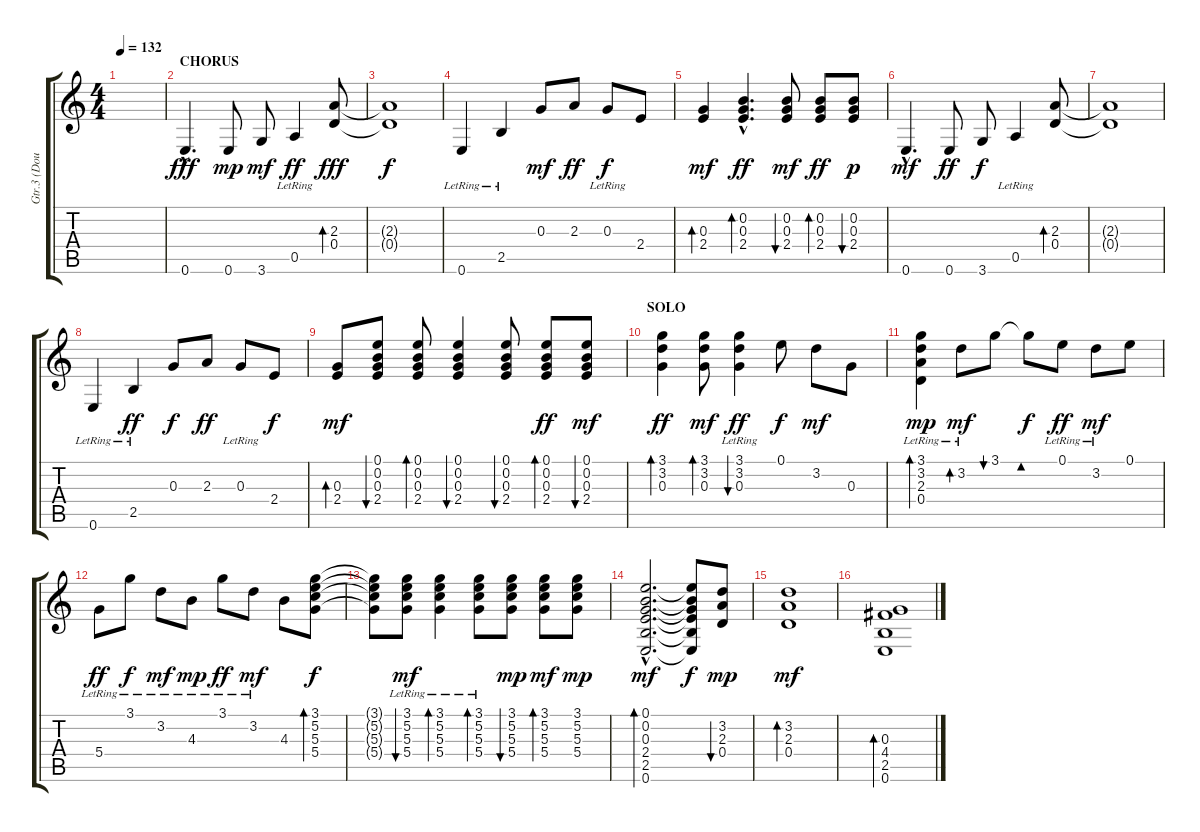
\track ("Gtr.3 (Doubled)" "Gtr.3 (Dou") {instrument electricguitarclean}
\staff {score tabs}
\tuning (E4 B3 G3 D3 A2 E2) {hide}
\ts (4 4)
\tempo 132
\clef g2
\ks c
|
\section ("" "CHORUS")
0.6{hac}.4{d dy fff} 0.6.8{dy mp} 3.6.8{dy mf} 0.5{lr}.4{dy ff} (2.3 0.4).8{bd 60 dy fff} |
(2.3{t} 0.4{t}).1{dy f} |
0.6{lr}.4 2.5{lr}.4 0.3.8{dy mf} 2.3.8{dy ff} 0.3{lr}.8{dy f} 2.4.8 |
(0.3 2.4).4{bd 120 dy mf} (0.2{hac} 0.3{hac} 2.4{hac}).4{d bd 60 dy ff} (0.2 0.3 2.4).8{bu 30 dy mf} (0.2 0.3 2.4).8{bd 30 dy ff} (0.2 0.3 2.4).8{bu 30 dy p} |
0.6{hac}.4{d dy mf} 0.6.8{dy ff} 3.6.8{dy f} 0.5{lr}.4 (2.3 0.4).8{bd 60} |
(2.3{t} 0.4{t}).1 |
0.6{lr}.4 2.5{lr}.4{dy ff} 0.3.8{dy f} 2.3.8{dy ff} 0.3{lr}.8 2.4.8{dy f} |
(0.3 2.4).8{bd 120 dy mf} (0.1 0.2 0.3 2.4).8{bu 30} (0.1 0.2 0.3 2.4).8{bd 60} (0.1 0.2 0.3 2.4).4{bu 30} (0.1 0.2 0.3 2.4).8{bu 30} (0.1 0.2 0.3 2.4).8{bd 30 dy ff} (0.1 0.2 0.3 2.4).8{bu 30 dy mf} |
\section ("" "SOLO ")
(3.1 3.2 0.3).4{bd 240 dy ff} (3.1 3.2 0.3).8{bd 60 dy mf} (3.1 3.2{lr} 0.3).4{bu 60 dy ff} 0.1.8{dy f} 3.2.8{dy mf} 0.3.8 |
(3.1 3.2 2.3{lr} 0.4{lr}).4{bd 60 dy mp} 3.2{lr}.8{bd 60 dy mf} 3.1.8{bu 60} 3.1{t}.8{bd 60 dy f} 0.1{lr}.8{dy ff} 3.2{lr}.8{dy mf} 0.1.8 |
5.4{lr}.8{dy ff} 3.1{lr}.8{dy f} 3.2{lr}.8{dy mf} 4.3{lr}.8{dy mp} 3.1{lr}.8{dy ff} 3.2{lr}.8{dy mf} 4.3.8 (3.1 5.2 5.3 5.4).8{bd 60 dy f} |
(3.1{t} 5.2{t} 5.3{t} 5.4{t}).8 (3.1{lr} 5.2 5.3 5.4).8{bu 30 dy mf} (3.1 5.2{lr} 5.3 5.4).4{bd 60} (3.1{lr} 5.2 5.3 5.4).8{bd 30} (3.1 5.2 5.3 5.4).8{bu 30 dy mp} (3.1 5.2 5.3 5.4).8{bd 30 dy mf} (3.1 5.2 5.3 5.4).8{dy mp} |
(0.1{hac} 0.2{hac} 0.3{hac} 2.4{hac} 2.5{hac} 0.6{hac}).2{d bd 30 dy mf} (0.1{t} 0.2{t} 0.3{t} 2.4{t} 2.5{t} 0.6{t}).8{dy f} (3.2 2.3 0.4).8{bu 30 dy mp} |
(3.2 2.3 0.4).1{bd 30 dy mf} |
(0.3 4.4 2.5 0.6).1{bd 30}
